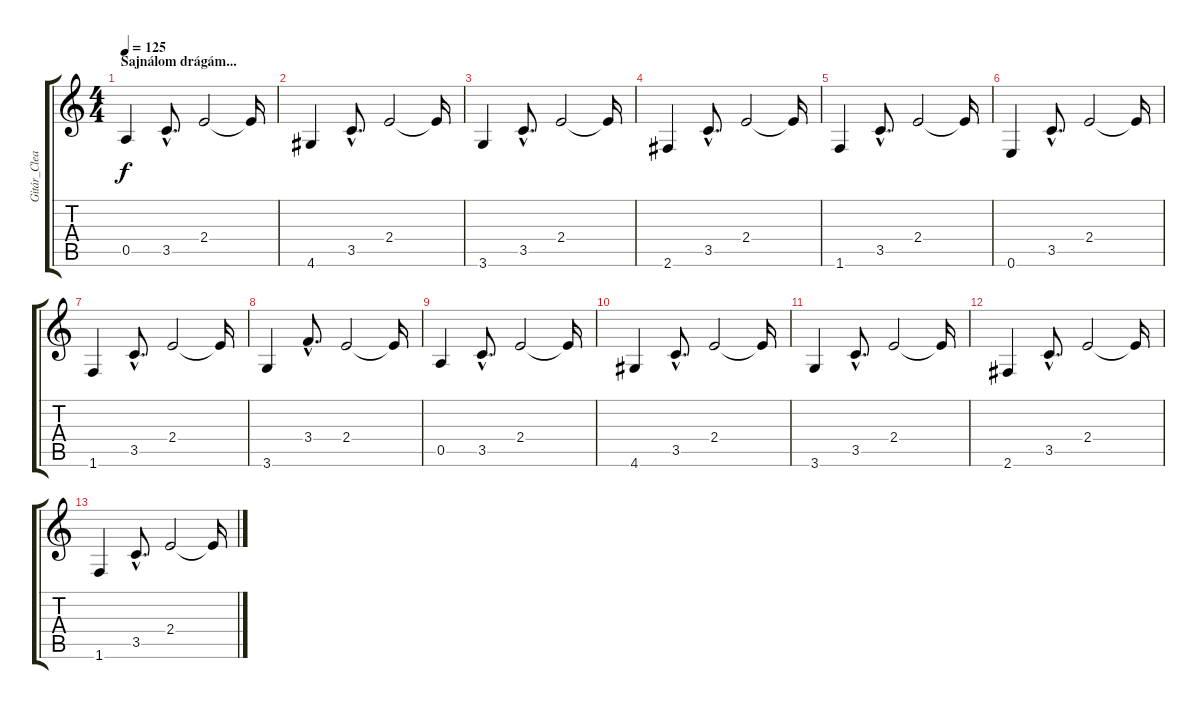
\track ("Gitár_Clean" "Gitár_Clea") {instrument electricguitarjazz}
\staff {score tabs}
\tuning (E4 B3 G3 D3 A2 E2) {hide}
\ts (4 4)
\section ("" "Sajnálom drágám...")
\tempo 125
\clef g2
\ks c
0.5.4{dy f} 3.5{hac}.8{d} 2.4.2 2.4{t}.16 |
4.6.4 3.5{hac}.8{d} 2.4.2 2.4{t}.16 |
3.6.4 3.5{hac}.8{d} 2.4.2 2.4{t}.16 |
2.6.4 3.5{hac}.8{d} 2.4.2 2.4{t}.16 |
1.6.4 3.5{hac}.8{d} 2.4.2 2.4{t}.16 |
0.6.4 3.5{hac}.8{d} 2.4.2 2.4{t}.16 |
1.6.4 3.5{hac}.8{d} 2.4.2 2.4{t}.16 |
3.6.4 3.4{hac}.8{d} 2.4.2 2.4{t}.16 |
0.5.4 3.5{hac}.8{d} 2.4.2 2.4{t}.16 |
4.6.4 3.5{hac}.8{d} 2.4.2 2.4{t}.16 |
3.6.4 3.5{hac}.8{d} 2.4.2 2.4{t}.16 |
2.6.4 3.5{hac}.8{d} 2.4.2 2.4{t}.16 |
1.6.4 3.5{hac}.8{d} 2.4.2 2.4{t}.16
